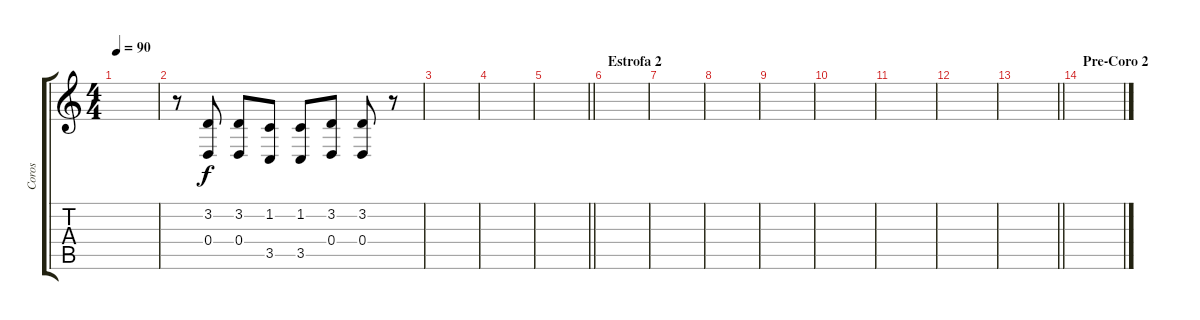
\track ("Coros" "Coros") {instrument choiraahs}
\staff {score tabs}
\tuning (E4 B3 G3 D3 A2 E2) {hide}
\ts (4 4)
\tempo 90
\clef g2
\ks c
|
r.8 (3.2 0.4).8 (3.2 0.4).8 (1.2 3.5).8 (1.2 3.5).8 (3.2 0.4).8 (3.2 0.4).8 r.8 |
|
|
\barLineRight lightlight
|
\section ("" "Estrofa 2")
|
|
|
|
|
|
|
\barLineRight lightlight
|
\section ("" "Pre-Coro 2")
